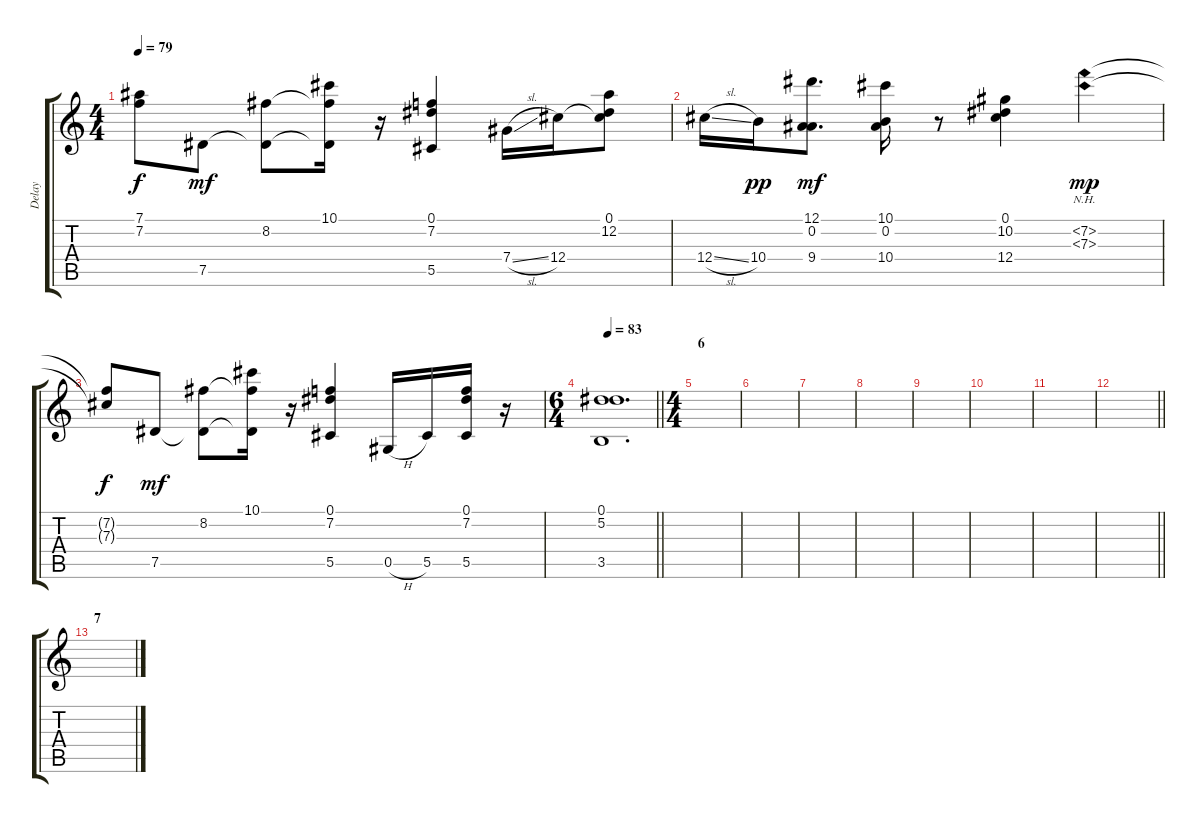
\track ("Delay" "Delay") {instrument electricguitarclean}
\staff {score tabs}
\tuning (Eb4 Bb3 Gb3 Db3 Ab2 Eb2) {hide}
\ts (4 4)
\tempo 79
\clef g2
\ks c
(7.1{t} 7.2{t}).8{dy f} 7.5.8{dy mf} (8.2 7.5{t}).8 (10.1 8.2{t} 7.5{t}).16 r.16 (0.1 7.2 5.5).4 7.4{sl}.16 12.4.16 (0.1 12.2 12.4{t}).8 |
12.4{sl}.16 10.4.16{dy pp} (12.1 0.2 9.4).8{d dy mf} (10.1 0.2 10.4).16 r.8 (0.1 10.2 12.4).4 (7.2{nh} 7.3{nh}).4{dy mp} |
(7.2{t} 7.3{t}).8{dy f} 7.5.8{dy mf} (8.2 7.5{t}).8 (10.1 8.2{t} 7.5{t}).16 r.16 (0.1 7.2 5.5).4 0.5{h}.16 5.5.16 (0.1 7.2 5.5).16 r.16 |
\ts (6 4)
\tempo 83
\barLineRight lightlight
(0.1 5.2 3.5).1{d} |
\ts (4 4)
\section ("" "6")
|
|
|
|
|
|
|
\barLineRight lightlight
|
\section ("" "7")
